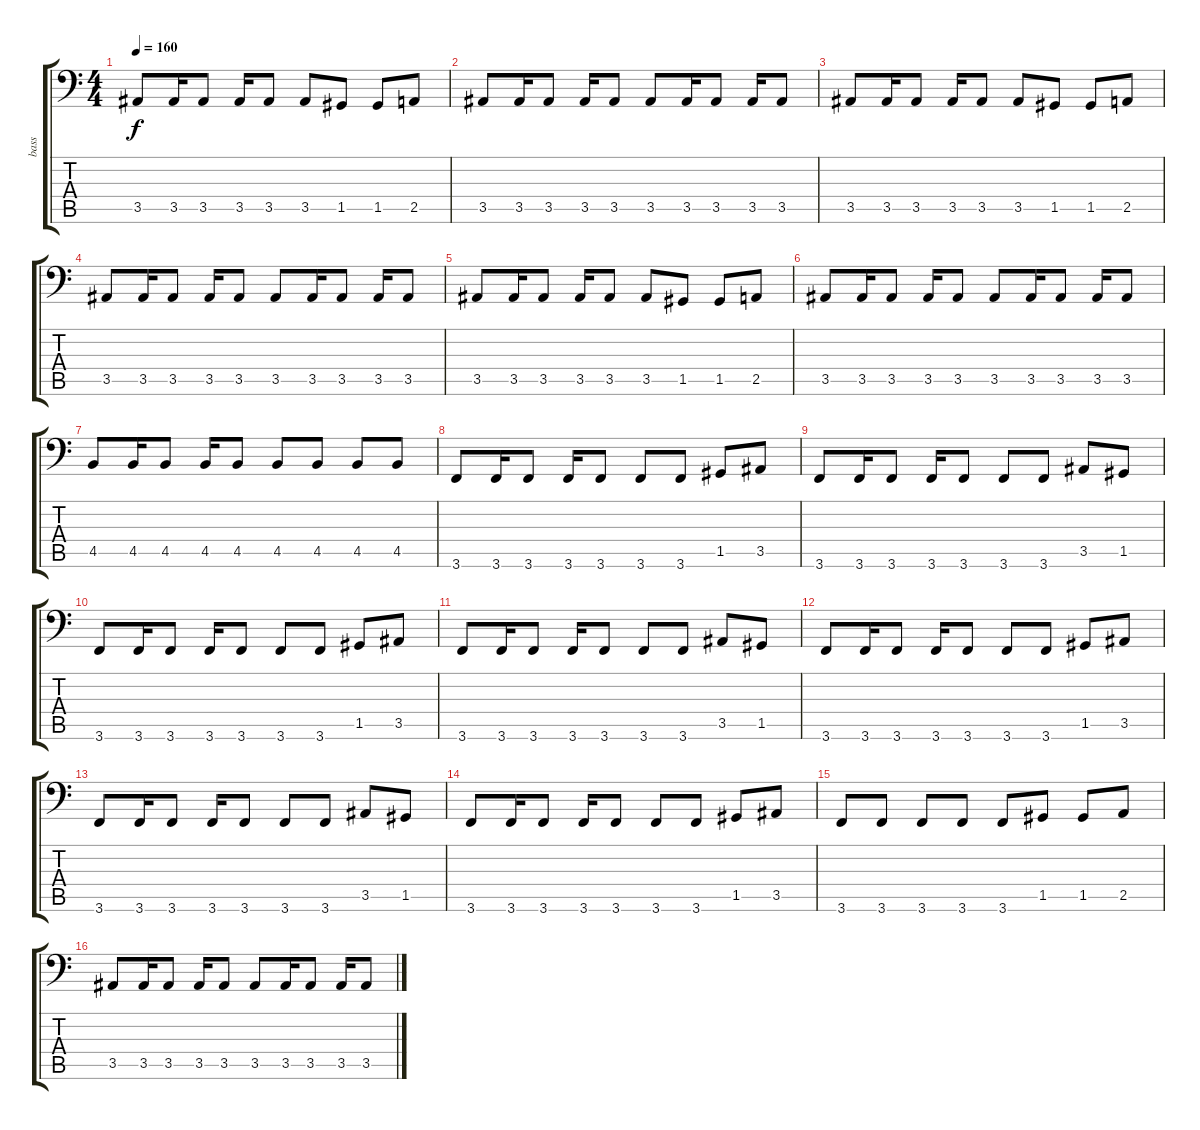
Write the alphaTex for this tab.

\track ("bass" "bass") {instrument electricbassfinger}
\staff {score tabs}
\tuning (D3 A2 F2 C2 G1 D1) {hide}
\ts (4 4)
\tempo 160
\clef f4
\ks c
3.5.8{dy f} 3.5.16 3.5.8 3.5.16 3.5.8 3.5.8 1.5.8 1.5.8 2.5.8 |
3.5.8 3.5.16 3.5.8 3.5.16 3.5.8 3.5.8 3.5.16 3.5.8 3.5.16 3.5.8 |
3.5.8 3.5.16 3.5.8 3.5.16 3.5.8 3.5.8 1.5.8 1.5.8 2.5.8 |
3.5.8 3.5.16 3.5.8 3.5.16 3.5.8 3.5.8 3.5.16 3.5.8 3.5.16 3.5.8 |
3.5.8 3.5.16 3.5.8 3.5.16 3.5.8 3.5.8 1.5.8 1.5.8 2.5.8 |
3.5.8 3.5.16 3.5.8 3.5.16 3.5.8 3.5.8 3.5.16 3.5.8 3.5.16 3.5.8 |
4.5.8 4.5.16 4.5.8 4.5.16 4.5.8 4.5.8 4.5.8 4.5.8 4.5.8 |
3.6.8 3.6.16 3.6.8 3.6.16 3.6.8 3.6.8 3.6.8 1.5.8 3.5.8 |
3.6.8 3.6.16 3.6.8 3.6.16 3.6.8 3.6.8 3.6.8 3.5.8 1.5.8 |
3.6.8 3.6.16 3.6.8 3.6.16 3.6.8 3.6.8 3.6.8 1.5.8 3.5.8 |
3.6.8 3.6.16 3.6.8 3.6.16 3.6.8 3.6.8 3.6.8 3.5.8 1.5.8 |
3.6.8 3.6.16 3.6.8 3.6.16 3.6.8 3.6.8 3.6.8 1.5.8 3.5.8 |
3.6.8 3.6.16 3.6.8 3.6.16 3.6.8 3.6.8 3.6.8 3.5.8 1.5.8 |
3.6.8 3.6.16 3.6.8 3.6.16 3.6.8 3.6.8 3.6.8 1.5.8 3.5.8 |
3.6.8 3.6.8 3.6.8 3.6.8 3.6.8 1.5.8 1.5.8 2.5.8 |
3.5.8 3.5.16 3.5.8 3.5.16 3.5.8 3.5.8 3.5.16 3.5.8 3.5.16 3.5.8
